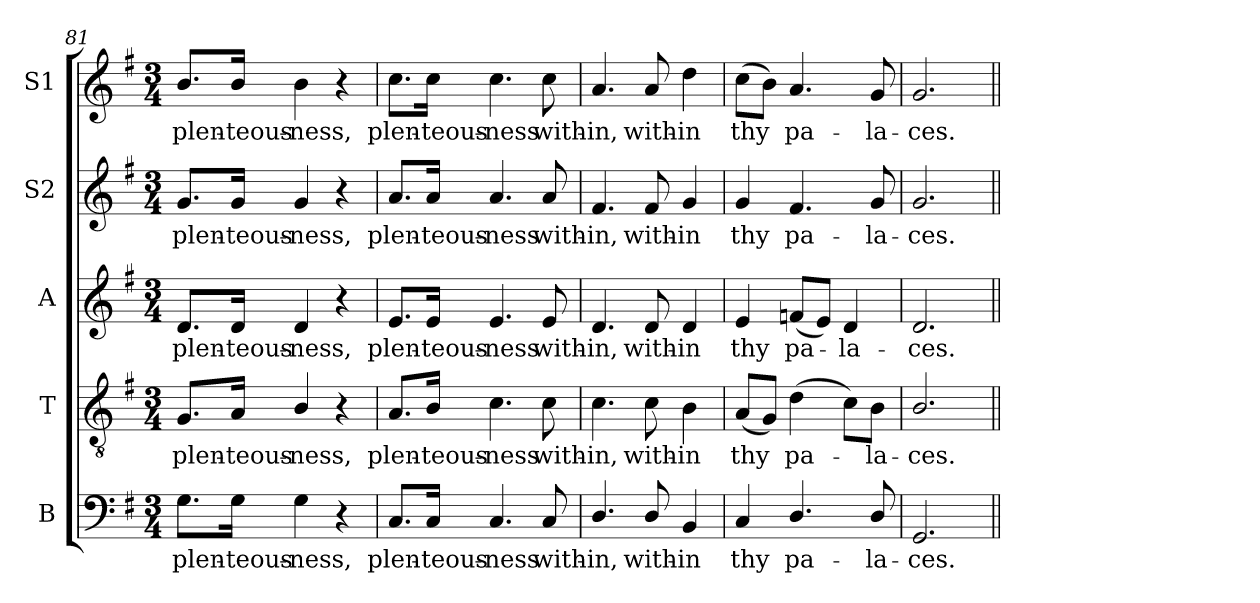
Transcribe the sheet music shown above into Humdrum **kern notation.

**kern	**text	**kern	**text	**kern	**text	**kern	**text	**kern	**text
*part5	*part5	*part4	*part4	*part3	*part3	*part2	*part2	*part1	*part1
*staff5	*staff5	*staff4	*staff4	*staff3	*staff3	*staff2	*staff2	*staff1	*staff1
*I"B	*	*I"T	*	*I"A	*	*I"S2	*	*I"S1	*
*I'B.	*	*I'T.	*	*I'A.	*	*I'S.	*	*I'S.	*
*clefF4	*	*clefGv2	*	*clefG2	*	*clefG2	*	*clefG2	*
*	*	*ITrd7c12	*	*	*	*	*	*	*
*k[f#]	*	*k[f#]	*	*k[f#]	*	*k[f#]	*	*k[f#]	*
*G:	*	*G:	*	*G:	*	*G:	*	*G:	*
*M3/4	*	*M3/4	*	*M3/4	*	*M3/4	*	*M3/4	*
=81	=81	=81	=81	=81	=81	=81	=81	=81	=81
!	!LO:LY:b:color=#000000	!	!	!	!	!	!	!	!
!	!	!	!LO:LY:b:color=#000000	!	!	!	!	!	!
!	!	!	!	!	!LO:LY:b:color=#000000	!	!	!	!
!	!	!	!	!	!	!	!LO:LY:b:color=#000000	!	!
!	!	!	!	!	!	!	!	!	!LO:LY:b:color=#000000
8.Gi\L	plen-	8.GGi/L	plen-	8.di/L	plen-	8.gi/L	plen-	8.bi/L	plen-
!	!LO:LY:b:color=#000000	!	!	!	!	!	!	!	!
!	!	!	!LO:LY:b:color=#000000	!	!	!	!	!	!
!	!	!	!	!	!LO:LY:b:color=#000000	!	!	!	!
!	!	!	!	!	!	!	!LO:LY:b:color=#000000	!	!
!	!	!	!	!	!	!	!	!	!LO:LY:b:color=#000000
16Gi\Jk	-teous-	16AAi/Jk	-teous-	16di/Jk	-teous-	16gi/Jk	-teous-	16bi/Jk	-teous-
!	!LO:LY:b:color=#000000	!	!	!	!	!	!	!	!
!	!	!	!LO:LY:b:color=#000000	!	!	!	!	!	!
!	!	!	!	!	!LO:LY:b:color=#000000	!	!	!	!
!	!	!	!	!	!	!	!LO:LY:b:color=#000000	!	!
!	!	!	!	!	!	!	!	!	!LO:LY:b:color=#000000
4Gi\	-ness,	4BBi/	-ness,	4di/	-ness,	4gi/	-ness,	4bi\	-ness,
4r	.	4r	.	4r	.	4r	.	4r	.
!!LO:LB:g=z
=82	=82	=82	=82	=82	=82	=82	=82	=82	=82
!	!LO:LY:b:color=#000000	!	!	!	!	!	!	!	!
!	!	!	!LO:LY:b:color=#000000	!	!	!	!	!	!
!	!	!	!	!	!LO:LY:b:color=#000000	!	!	!	!
!	!	!	!	!	!	!	!LO:LY:b:color=#000000	!	!
!	!	!	!	!	!	!	!	!	!LO:LY:b:color=#000000
8.Ci/L	plen-	8.AAi/L	plen-	8.ei/L	plen-	8.ai/L	plen-	8.cci\L	plen-
!	!LO:LY:b:color=#000000	!	!	!	!	!	!	!	!
!	!	!	!LO:LY:b:color=#000000	!	!	!	!	!	!
!	!	!	!	!	!LO:LY:b:color=#000000	!	!	!	!
!	!	!	!	!	!	!	!LO:LY:b:color=#000000	!	!
!	!	!	!	!	!	!	!	!	!LO:LY:b:color=#000000
16Ci/Jk	-teous-	16BBi/Jk	-teous-	16ei/Jk	-teous-	16ai/Jk	-teous-	16cci\Jk	-teous-
!	!LO:LY:b:color=#000000	!	!	!	!	!	!	!	!
!	!	!	!LO:LY:b:color=#000000	!	!	!	!	!	!
!	!	!	!	!	!LO:LY:b:color=#000000	!	!	!	!
!	!	!	!	!	!	!	!LO:LY:b:color=#000000	!	!
!	!	!	!	!	!	!	!	!	!LO:LY:b:color=#000000
4.Ci/	-ness	4.Ci\	-ness	4.ei/	-ness	4.ai/	-ness	4.cci\	-ness
!	!LO:LY:b:color=#000000	!	!	!	!	!	!	!	!
!	!	!	!LO:LY:b:color=#000000	!	!	!	!	!	!
!	!	!	!	!	!LO:LY:b:color=#000000	!	!	!	!
!	!	!	!	!	!	!	!LO:LY:b:color=#000000	!	!
!	!	!	!	!	!	!	!	!	!LO:LY:b:color=#000000
8Ci/	with-	8Ci\	with-	8ei/	with-	8ai/	with-	8cci\	with-
=83	=83	=83	=83	=83	=83	=83	=83	=83	=83
!	!LO:LY:b:color=#000000	!	!	!	!	!	!	!	!
!	!	!	!LO:LY:b:color=#000000	!	!	!	!	!	!
!	!	!	!	!	!LO:LY:b:color=#000000	!	!	!	!
!	!	!	!	!	!	!	!LO:LY:b:color=#000000	!	!
!	!	!	!	!	!	!	!	!	!LO:LY:b:color=#000000
4.Di/	-in,	4.Ci\	-in,	4.di/	-in,	4.f#i/	-in,	4.ai/	-in,
!	!LO:LY:b:color=#000000	!	!	!	!	!	!	!	!
!	!	!	!LO:LY:b:color=#000000	!	!	!	!	!	!
!	!	!	!	!	!LO:LY:b:color=#000000	!	!	!	!
!	!	!	!	!	!	!	!LO:LY:b:color=#000000	!	!
!	!	!	!	!	!	!	!	!	!LO:LY:b:color=#000000
8Di/	with-	8Ci\	with-	8di/	with-	8f#i/	with-	8ai/	with-
!	!LO:LY:b:color=#000000	!	!	!	!	!	!	!	!
!	!	!	!LO:LY:b:color=#000000	!	!	!	!	!	!
!	!	!	!	!	!LO:LY:b:color=#000000	!	!	!	!
!	!	!	!	!	!	!	!LO:LY:b:color=#000000	!	!
!	!	!	!	!	!	!	!	!	!LO:LY:b:color=#000000
4BBi/	-in	4BBi\	-in	4di/	-in	4gi/	-in	4ddi\	-in
=84	=84	=84	=84	=84	=84	=84	=84	=84	=84
!	!LO:LY:b:color=#000000	!	!	!	!	!	!	!	!
!	!	!	!LO:LY:b:color=#000000	!	!	!	!	!	!
!	!	!	!	!	!LO:LY:b:color=#000000	!	!	!	!
!	!	!	!	!	!	!	!LO:LY:b:color=#000000	!	!
!	!	!	!	!	!	!	!	!	!LO:LY:b:color=#000000
4Ci/	thy	(8AAi/L	thy	4ei/	thy	4gi/	thy	(8cci\L	thy
.	.	8GGi/J)	.	.	.	.	.	8bi\J)	.
!	!LO:LY:b:color=#000000	!	!	!	!	!	!	!	!
!	!	!	!LO:LY:b:color=#000000	!	!	!	!	!	!
!	!	!	!	!	!LO:LY:b:color=#000000	!	!	!	!
!	!	!	!	!	!	!	!LO:LY:b:color=#000000	!	!
!	!	!	!	!	!	!	!	!	!LO:LY:b:color=#000000
4.Di/	pa-	(4Di\	pa-	(8fni/L	pa-	4.f#i/	pa-	4.ai/	pa-
.	.	.	.	8ei/J)	.	.	.	.	.
!	!	!	!	!	!LO:LY:b:color=#000000	!	!	!	!
.	.	8Ci\L)	.	4di/	-la-	.	.	.	.
!	!LO:LY:b:color=#000000	!	!	!	!	!	!	!	!
!	!	!	!LO:LY:b:color=#000000	!	!	!	!	!	!
!	!	!	!	!	!	!	!LO:LY:b:color=#000000	!	!
!	!	!	!	!	!	!	!	!	!LO:LY:b:color=#000000
8Di/	-la-	8BBi\J	-la-	.	.	8gi/	-la-	8gi/	-la-
=85	=85	=85	=85	=85	=85	=85	=85	=85	=85
!	!LO:LY:b:color=#000000	!	!	!	!	!	!	!	!
!	!	!	!LO:LY:b:color=#000000	!	!	!	!	!	!
!	!	!	!	!	!LO:LY:b:color=#000000	!	!	!	!
!	!	!	!	!	!	!	!LO:LY:b:color=#000000	!	!
!	!	!	!	!	!	!	!	!	!LO:LY:b:color=#000000
2.GGi/	-ces.	2.BBi/	-ces.	2.di/	-ces.	2.gi/	-ces.	2.gi/	-ces.
=||	=||	=||	=||	=||	=||	=||	=||	=||	=||
*-	*-	*-	*-	*-	*-	*-	*-	*-	*-
